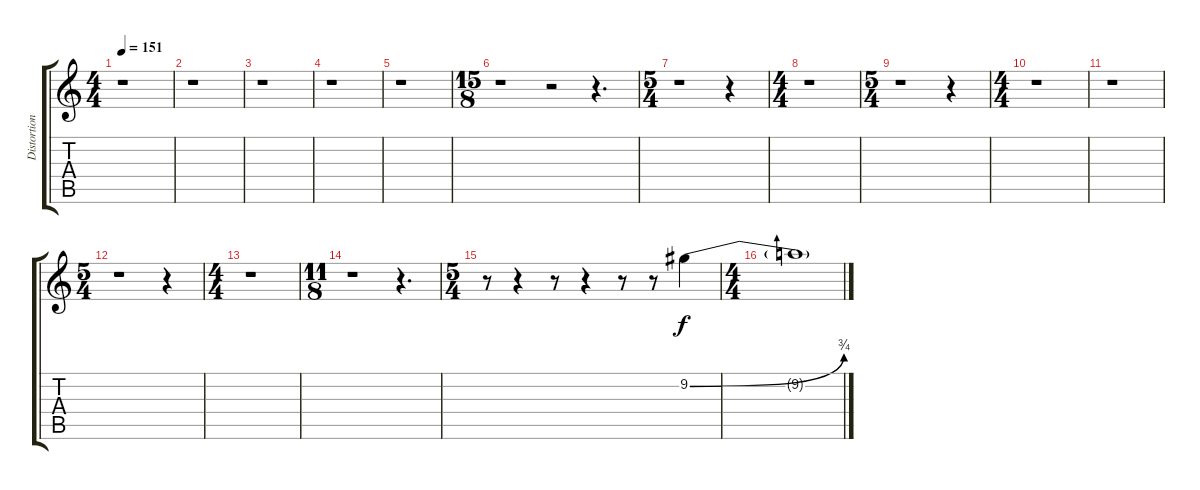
\track ("Distortion Guitar 2" "Distortion") {instrument distortionguitar}
\staff {score tabs}
\tuning (E4 B3 G3 D3 A2 E2) {hide}
\ts (4 4)
\tempo 151
\clef g2
\ks c
r.1{dy f} |
r.1 |
r.1 |
r.1 |
r.1 |
\ts (15 8)
r.1 r.2 r.4{d} |
\ts (5 4)
r.1 r.4 |
\ts (4 4)
r.1 |
\ts (5 4)
r.1 r.4 |
\ts (4 4)
r.1 |
r.1 |
\ts (5 4)
r.1 r.4 |
\ts (4 4)
r.1 |
\ts (11 8)
r.1 r.4{d} |
\ts (5 4)
r.8 r.4 r.8 r.4 r.8 r.8 9.2{be (bend 0 0 60 3)}.4 |
\ts (4 4)
9.2{t}.1
